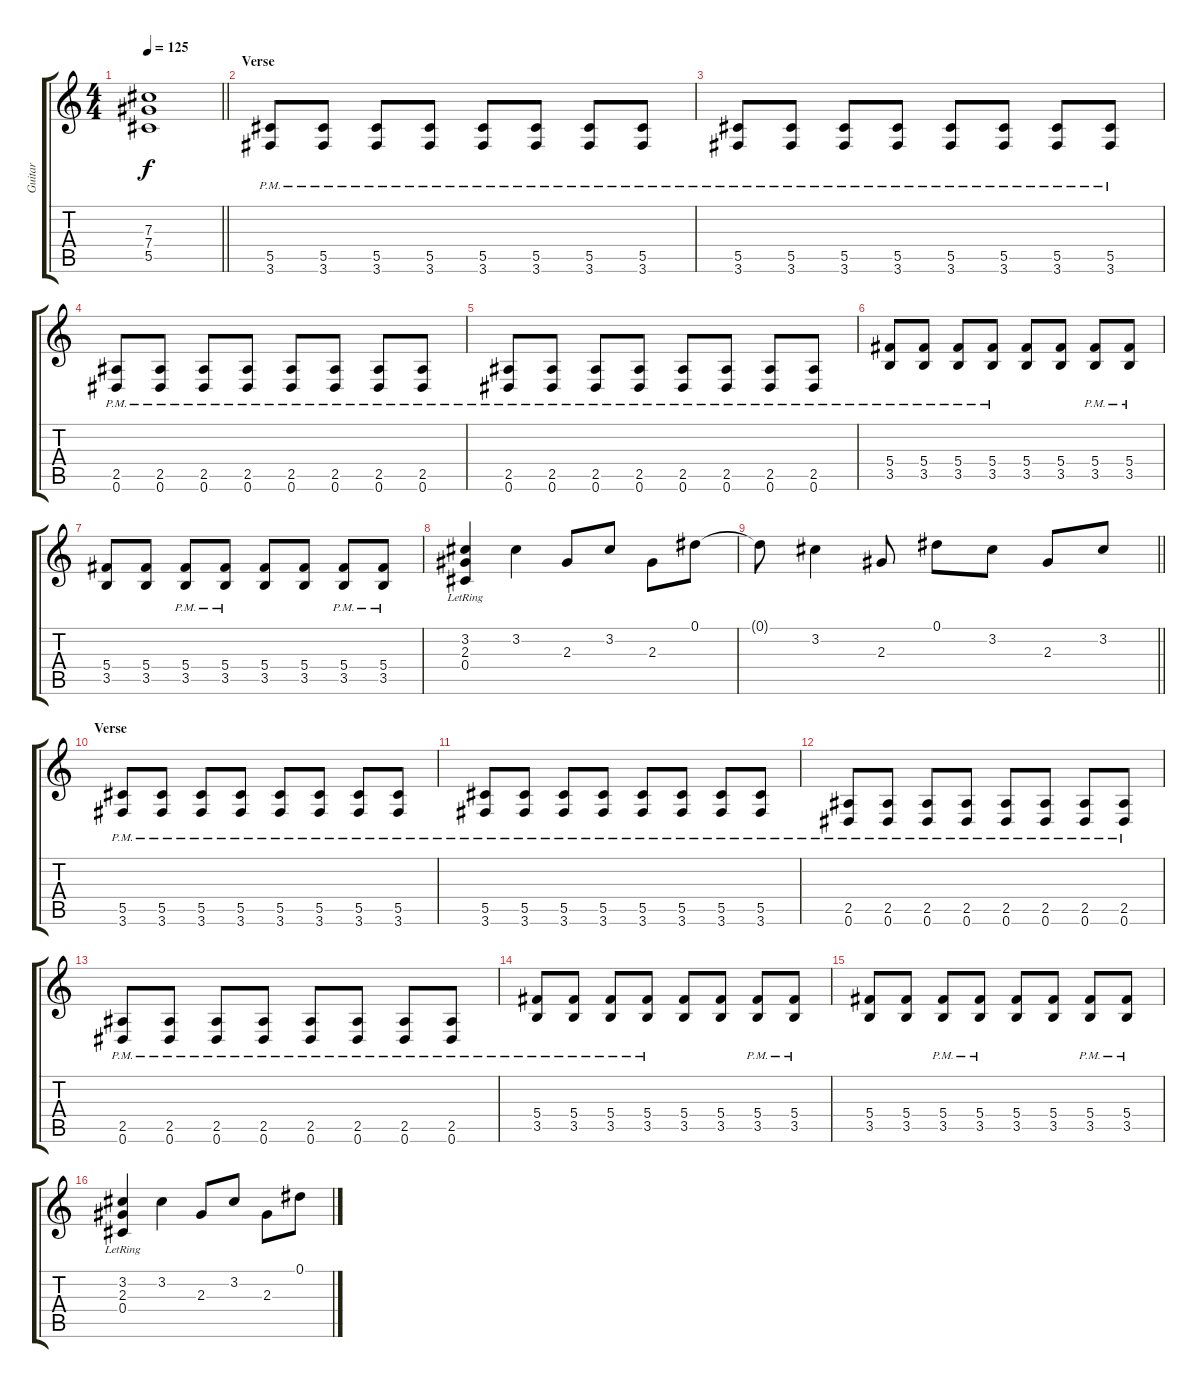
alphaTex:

\track ("Guitar" "Guitar") {instrument distortionguitar}
\staff {score tabs}
\tuning (Eb4 Bb3 Gb3 Db3 Ab2 Eb2) {hide}
\ts (4 4)
\tempo 125
\clef g2
\barLineRight lightlight
\ks c
(7.3{t} 7.4{t} 5.5{t}).1{dy f} |
\section ("" "Verse")
(5.5{pm} 3.6{pm}).8 (5.5{pm} 3.6{pm}).8 (5.5{pm} 3.6{pm}).8 (5.5{pm} 3.6{pm}).8 (5.5{pm} 3.6{pm}).8 (5.5{pm} 3.6{pm}).8 (5.5{pm} 3.6{pm}).8 (5.5{pm} 3.6{pm}).8 |
(5.5{pm} 3.6{pm}).8 (5.5{pm} 3.6{pm}).8 (5.5{pm} 3.6{pm}).8 (5.5{pm} 3.6{pm}).8 (5.5{pm} 3.6{pm}).8 (5.5{pm} 3.6{pm}).8 (5.5{pm} 3.6{pm}).8 (5.5{pm} 3.6{pm}).8 |
(2.5{pm} 0.6{pm}).8 (2.5{pm} 0.6{pm}).8 (2.5{pm} 0.6{pm}).8 (2.5{pm} 0.6{pm}).8 (2.5{pm} 0.6{pm}).8 (2.5{pm} 0.6{pm}).8 (2.5{pm} 0.6{pm}).8 (2.5{pm} 0.6{pm}).8 |
(2.5{pm} 0.6{pm}).8 (2.5{pm} 0.6{pm}).8 (2.5{pm} 0.6{pm}).8 (2.5{pm} 0.6{pm}).8 (2.5{pm} 0.6{pm}).8 (2.5{pm} 0.6{pm}).8 (2.5{pm} 0.6{pm}).8 (2.5{pm} 0.6{pm}).8 |
(5.4{pm} 3.5{pm}).8 (5.4{pm} 3.5{pm}).8 (5.4{pm} 3.5{pm}).8 (5.4{pm} 3.5{pm}).8 (5.4 3.5).8 (5.4 3.5).8 (5.4{pm} 3.5{pm}).8 (5.4{pm} 3.5{pm}).8 |
(5.4 3.5).8 (5.4 3.5).8 (5.4{pm} 3.5{pm}).8 (5.4{pm} 3.5{pm}).8 (5.4 3.5).8 (5.4 3.5).8 (5.4{pm} 3.5{pm}).8 (5.4{pm} 3.5{pm}).8 |
(3.2{lr} 2.3{lr} 0.4{lr}).4 3.2.4 2.3.8 3.2.8 2.3.8 0.1.8 |
\barLineRight lightlight
0.1{t}.8 3.2.4 2.3.8 0.1.8 3.2.8 2.3.8 3.2.8 |
\section ("" "Verse")
(5.5{pm} 3.6{pm}).8 (5.5{pm} 3.6{pm}).8 (5.5{pm} 3.6{pm}).8 (5.5{pm} 3.6{pm}).8 (5.5{pm} 3.6{pm}).8 (5.5{pm} 3.6{pm}).8 (5.5{pm} 3.6{pm}).8 (5.5{pm} 3.6{pm}).8 |
(5.5{pm} 3.6{pm}).8 (5.5{pm} 3.6{pm}).8 (5.5{pm} 3.6{pm}).8 (5.5{pm} 3.6{pm}).8 (5.5{pm} 3.6{pm}).8 (5.5{pm} 3.6{pm}).8 (5.5{pm} 3.6{pm}).8 (5.5{pm} 3.6{pm}).8 |
(2.5{pm} 0.6{pm}).8 (2.5{pm} 0.6{pm}).8 (2.5{pm} 0.6{pm}).8 (2.5{pm} 0.6{pm}).8 (2.5{pm} 0.6{pm}).8 (2.5{pm} 0.6{pm}).8 (2.5{pm} 0.6{pm}).8 (2.5{pm} 0.6{pm}).8 |
(2.5{pm} 0.6{pm}).8 (2.5{pm} 0.6{pm}).8 (2.5{pm} 0.6{pm}).8 (2.5{pm} 0.6{pm}).8 (2.5{pm} 0.6{pm}).8 (2.5{pm} 0.6{pm}).8 (2.5{pm} 0.6{pm}).8 (2.5{pm} 0.6{pm}).8 |
(5.4{pm} 3.5{pm}).8 (5.4{pm} 3.5{pm}).8 (5.4{pm} 3.5{pm}).8 (5.4{pm} 3.5{pm}).8 (5.4 3.5).8 (5.4 3.5).8 (5.4{pm} 3.5{pm}).8 (5.4{pm} 3.5{pm}).8 |
(5.4 3.5).8 (5.4 3.5).8 (5.4{pm} 3.5{pm}).8 (5.4{pm} 3.5{pm}).8 (5.4 3.5).8 (5.4 3.5).8 (5.4{pm} 3.5{pm}).8 (5.4{pm} 3.5{pm}).8 |
(3.2{lr} 2.3{lr} 0.4{lr}).4 3.2.4 2.3.8 3.2.8 2.3.8 0.1.8
